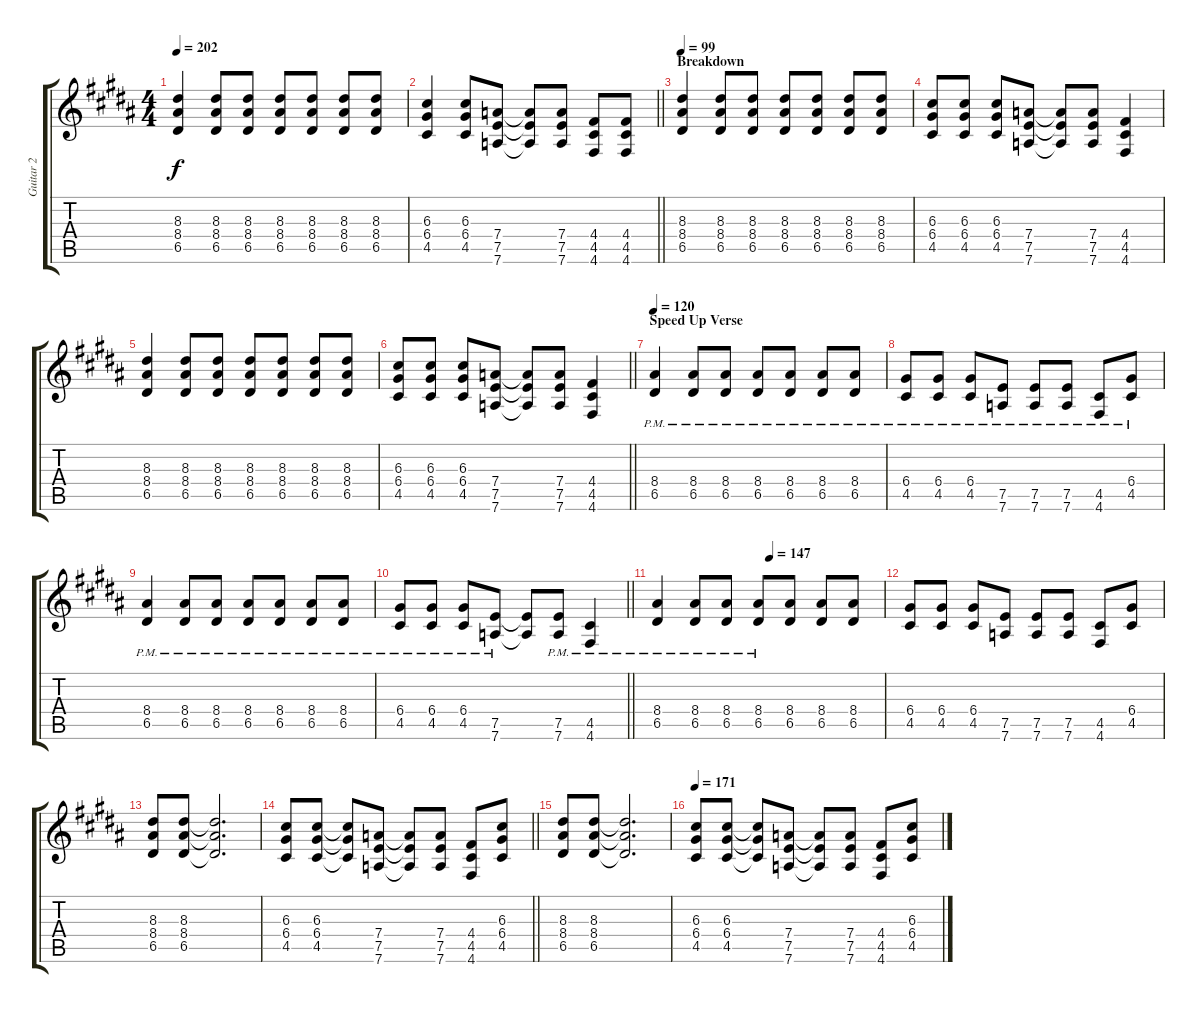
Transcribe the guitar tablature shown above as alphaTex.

\track ("Guitar 2" "Guitar 2") {instrument distortionguitar}
\staff {score tabs}
\tuning (E4 B3 G3 D3 A2 D2) {hide}
\ts (4 4)
\tempo 202
\clef g2
\ks g#minor
(8.3 8.4 6.5).4{dy f} (8.3 8.4 6.5).8 (8.3 8.4 6.5).8 (8.3 8.4 6.5).8 (8.3 8.4 6.5).8 (8.3 8.4 6.5).8 (8.3 8.4 6.5).8 |
\barLineRight lightlight
(6.3 6.4 4.5).4 (6.3 6.4 4.5).8 (7.4 7.5 7.6).8 (7.4{t} 7.5{t} 7.6{t}).8 (7.4 7.5 7.6).8 (4.4 4.5 4.6).8 (4.4 4.5 4.6).8 |
\section ("" "Breakdown")
\tempo 99
(8.3 8.4 6.5).4 (8.3 8.4 6.5).8 (8.3 8.4 6.5).8 (8.3 8.4 6.5).8 (8.3 8.4 6.5).8 (8.3 8.4 6.5).8 (8.3 8.4 6.5).8 |
(6.3 6.4 4.5).8 (6.3 6.4 4.5).8 (6.3 6.4 4.5).8 (7.4 7.5 7.6).8 (7.4{t} 7.5{t} 7.6{t}).8 (7.4 7.5 7.6).8 (4.4 4.5 4.6).4 |
(8.3 8.4 6.5).4 (8.3 8.4 6.5).8 (8.3 8.4 6.5).8 (8.3 8.4 6.5).8 (8.3 8.4 6.5).8 (8.3 8.4 6.5).8 (8.3 8.4 6.5).8 |
\barLineRight lightlight
(6.3 6.4 4.5).8 (6.3 6.4 4.5).8 (6.3 6.4 4.5).8 (7.4 7.5 7.6).8 (7.4{t} 7.5{t} 7.6{t}).8 (7.4 7.5 7.6).8 (4.4 4.5 4.6).4 |
\section ("" "Speed Up Verse")
\tempo 120
(8.4{pm} 6.5{pm}).4 (8.4{pm} 6.5{pm}).8 (8.4{pm} 6.5{pm}).8 (8.4{pm} 6.5{pm}).8 (8.4{pm} 6.5{pm}).8 (8.4{pm} 6.5{pm}).8 (8.4{pm} 6.5{pm}).8 |
(6.4{pm} 4.5{pm}).8 (6.4{pm} 4.5{pm}).8 (6.4{pm} 4.5{pm}).8 (7.5{pm} 7.6{pm}).8 (7.5{pm} 7.6{pm}).8 (7.5{pm} 7.6{pm}).8 (4.5{pm} 4.6{pm}).8 (6.4{pm} 4.5{pm}).8 |
(8.4{pm} 6.5{pm}).4 (8.4{pm} 6.5{pm}).8 (8.4{pm} 6.5{pm}).8 (8.4{pm} 6.5{pm}).8 (8.4{pm} 6.5{pm}).8 (8.4{pm} 6.5{pm}).8 (8.4{pm} 6.5{pm}).8 |
\barLineRight lightlight
(6.4{pm} 4.5{pm}).8 (6.4{pm} 4.5{pm}).8 (6.4{pm} 4.5{pm}).8 (7.5{pm} 7.6{pm}).8 (7.5{t} 7.6{t}).8 (7.5{pm} 7.6{pm}).8 (4.5{pm} 4.6{pm}).4 |
\tempo (147 0.5)
(8.4{pm} 6.5{pm}).4 (8.4{pm} 6.5{pm}).8 (8.4{pm} 6.5{pm}).8 (8.4{pm} 6.5{pm}).8 (8.4 6.5).8 (8.4 6.5).8 (8.4 6.5).8 |
(6.4 4.5).8 (6.4 4.5).8 (6.4 4.5).8 (7.5 7.6).8 (7.5 7.6).8 (7.5 7.6).8 (4.5 4.6).8 (6.4 4.5).8 |
(8.3 8.4 6.5).8 (8.3 8.4 6.5).8 (8.3{t} 8.4{t} 6.5{t}).2{d} |
\barLineRight lightlight
(6.3 6.4 4.5).8 (6.3 6.4 4.5).8 (6.3{t} 6.4{t} 4.5{t}).8 (7.4 7.5 7.6).8 (7.4{t} 7.5{t} 7.6{t}).8 (7.4 7.5 7.6).8 (4.4 4.5 4.6).8 (6.3 6.4 4.5).8 |
(8.3 8.4 6.5).8 (8.3 8.4 6.5).8 (8.3{t} 8.4{t} 6.5{t}).2{d} |
\tempo 171
(6.3 6.4 4.5).8 (6.3 6.4 4.5).8 (6.3{t} 6.4{t} 4.5{t}).8 (7.4 7.5 7.6).8 (7.4{t} 7.5{t} 7.6{t}).8 (7.4 7.5 7.6).8 (4.4 4.5 4.6).8 (6.3 6.4 4.5).8
